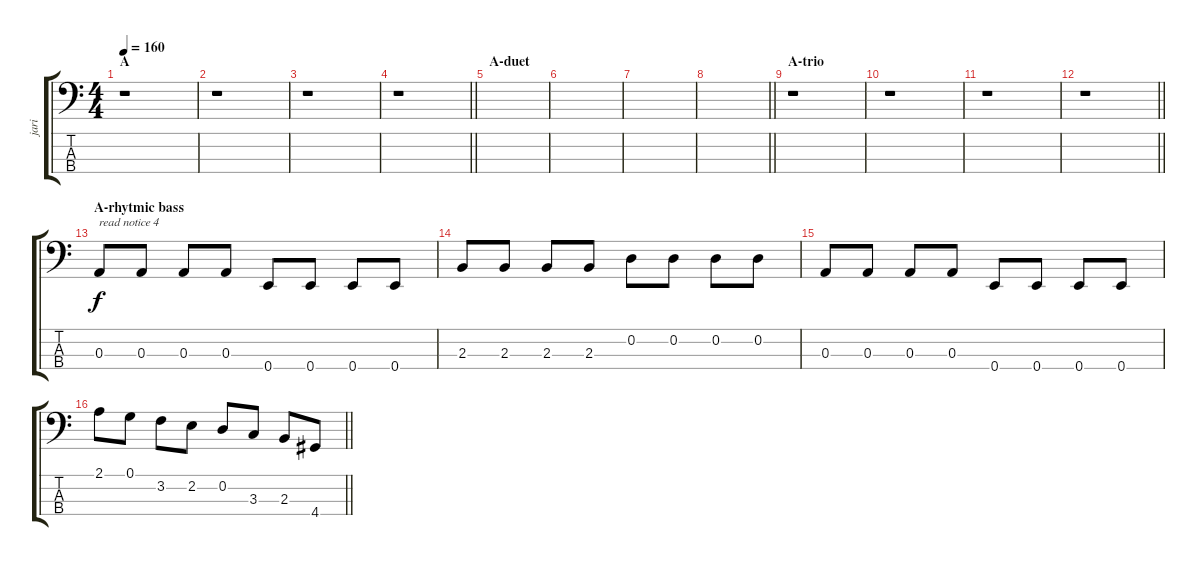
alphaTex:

\track ("jari" "jari") {instrument electricbassfinger}
\staff {score tabs}
\tuning (G2 D2 A1 E1) {hide}
\ts (4 4)
\section ("" "A")
\tempo 160
\clef f4
\ks c
r.1{dy f instrument electricbassfinger} |
r.1 |
r.1 |
\barLineRight lightlight
r.1 |
\section ("" "A-duet")
|
|
|
\barLineRight lightlight
|
\section ("" "A-trio")
r.1 |
r.1 |
r.1 |
\barLineRight lightlight
r.1 |
\section ("" "A-rhytmic bass")
0.3.8{txt "read notice 4"} 0.3.8 0.3.8 0.3.8 0.4.8 0.4.8 0.4.8 0.4.8 |
2.3.8 2.3.8 2.3.8 2.3.8 0.2.8 0.2.8 0.2.8 0.2.8 |
0.3.8 0.3.8 0.3.8 0.3.8 0.4.8 0.4.8 0.4.8 0.4.8 |
\barLineRight lightlight
2.1.8 0.1.8 3.2.8 2.2.8 0.2.8 3.3.8 2.3.8 4.4.8
